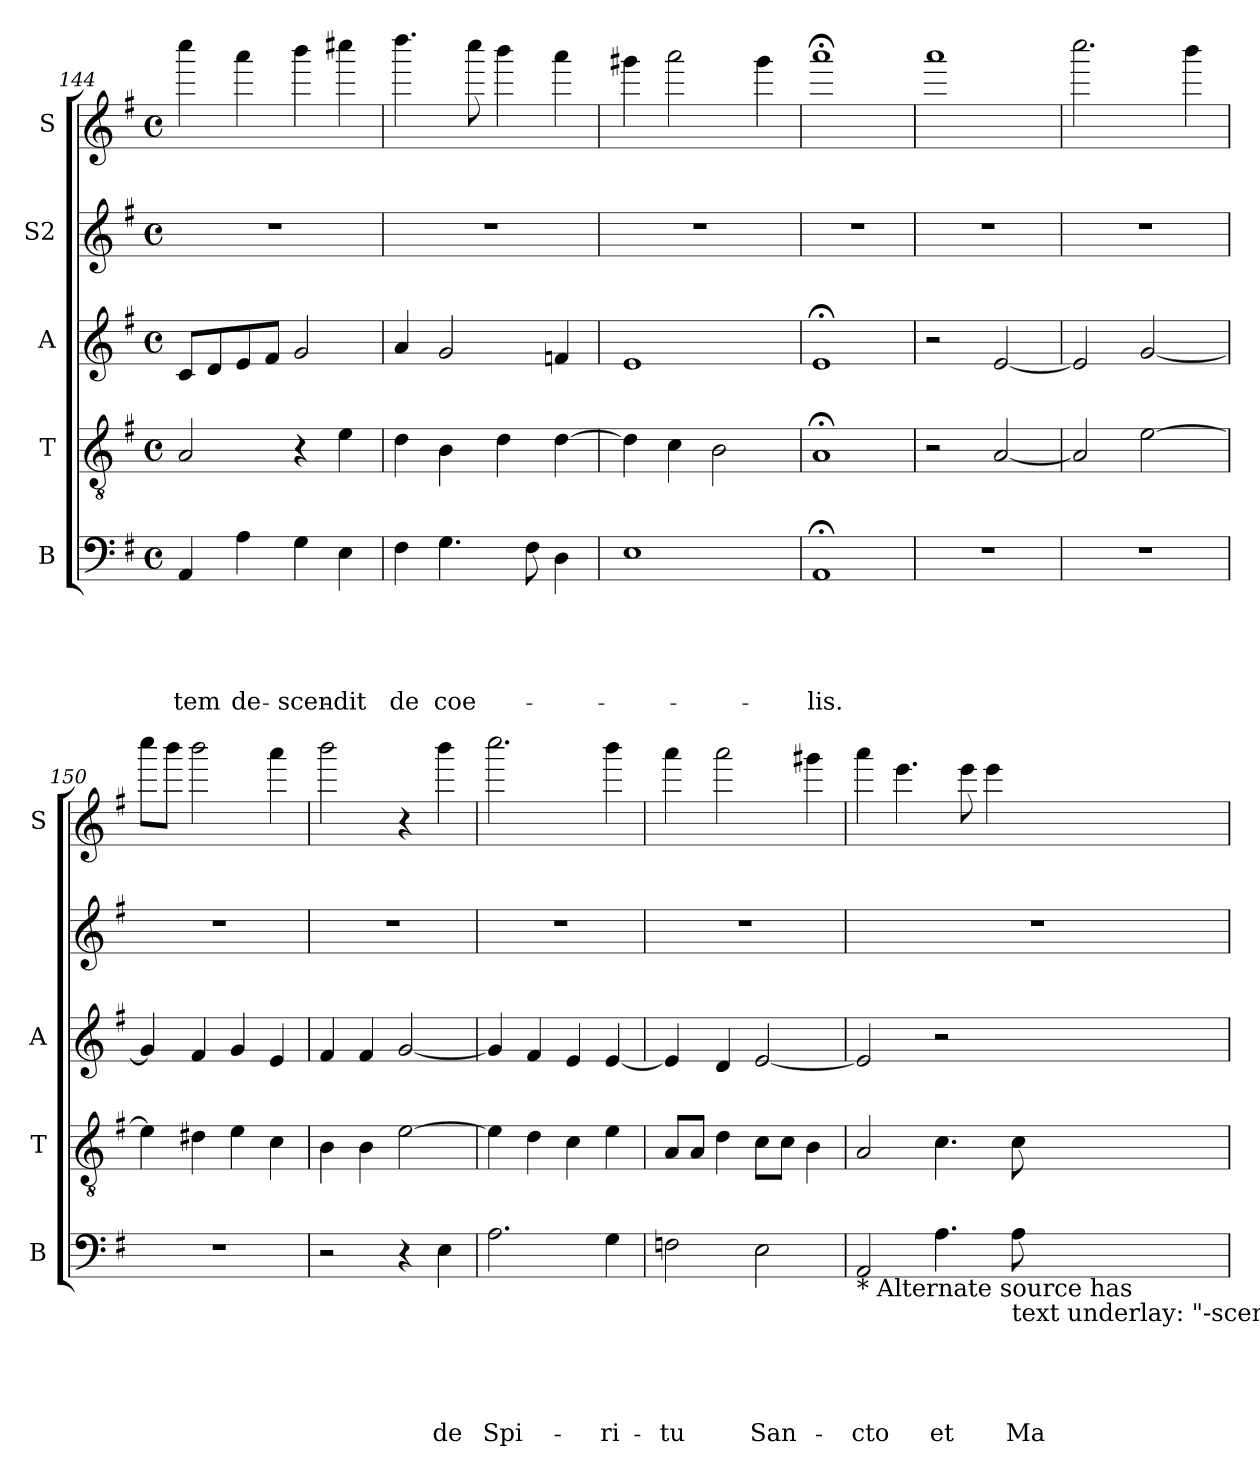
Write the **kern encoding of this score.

**kern	**text	**text	**text	**text	**text	**kern	**kern	**kern	**kern
*part5	*part5	*part5	*part5	*part5	*part5	*part4	*part3	*part2	*part1
*staff5	*staff5	*staff5	*staff5	*staff5	*staff5	*staff4	*staff3	*staff2	*staff1
*I"B	*	*	*	*	*	*I"T	*I"A	*I"S2	*I"S
*I'B	*	*	*	*	*	*I'T	*I'A	*	*I'S
*clefF4	*	*	*	*	*	*clefGv2	*clefG2	*clefG2	*clefG2
*k[f#]	*	*	*	*	*	*k[f#]	*k[f#]	*k[f#]	*k[f#]
*G:	*	*	*	*	*	*G:	*G:	*G:	*G:
*M4/4	*	*	*	*	*	*M4/4	*M4/4	*M4/4	*M4/4
*met(c)	*	*	*	*	*	*met(c)	*met(c)	*met(c)	*met(c)
=144	=144	=144	=144	=144	=144	=144	=144	=144	=144
!	!	!	!	!	!LO:LY:b	!	!	!	!
4AA/	.	.	.	.	-tem	2A/	8c/L	1r	4cccc\
.	.	.	.	.	.	.	8d/	.	.
!	!	!	!	!	!LO:LY:b	!	!	!	!
4A\	.	.	.	.	de-	.	8e/	.	4aaa\
.	.	.	.	.	.	.	8f#/J	.	.
!	!	!	!	!	!LO:LY:b	!	!	!	!
4G\	.	.	.	.	-scen-	4r	2g/	.	4bbb\
!	!	!	!	!	!LO:LY:b:rj	!	!	!	!
4E\	.	.	.	.	-dit	4e\	.	.	4cccc#X\
=145	=145	=145	=145	=145	=145	=145	=145	=145	=145
!	!	!	!	!	!LO:LY:b	!	!	!	!
4F#\	.	.	.	.	de	4d\	4a/	1r	4.dddd\
!	!	!	!	!	!LO:LY:b	!	!	!	!
4.G\	.	.	.	.	coe-	4B\	2g/	.	.
.	.	.	.	.	.	.	.	.	8cccc\
.	.	.	.	.	.	4d\	.	.	4bbb\
8F#\	.	.	.	.	.	.	.	.	.
4D\	.	.	.	.	.	[>4d\	4fn/	.	4aaa\
=146	=146	=146	=146	=146	=146	=146	=146	=146	=146
1E	.	.	.	.	.	4d\]	1e	1r	4ggg#X\
.	.	.	.	.	.	4c\	.	.	2aaa\
.	.	.	.	.	.	2B\	.	.	.
.	.	.	.	.	.	.	.	.	4ggg#\
=147	=147	=147	=147	=147	=147	=147	=147	=147	=147
!	!	!	!	!	!LO:LY:b	!	!	!	!
1AA;	.	.	.	.	-lis.	1A;	1e;	1r	1aaa;<
!!LO:LB:g=z
=148	=148	=148	=148	=148	=148	=148	=148	=148	=148
1r	.	.	.	.	.	2r	2r	1r	1aaa
.	.	.	.	.	.	[<2A/	[<2e/	.	.
=149	=149	=149	=149	=149	=149	=149	=149	=149	=149
1r	.	.	.	.	.	2A/]	2e/]	1r	2.cccc\
.	.	.	.	.	.	[>2e\	[<2g/	.	.
.	.	.	.	.	.	.	.	.	4bbb\
=150	=150	=150	=150	=150	=150	=150	=150	=150	=150
1r	.	.	.	.	.	4e\]	4g/]	1r	8cccc\L
.	.	.	.	.	.	.	.	.	8bbb\J
.	.	.	.	.	.	4d#X\	4f#/	.	2bbb\
.	.	.	.	.	.	4e\	4g/	.	.
.	.	.	.	.	.	4c\	4e/	.	4aaa\
=151	=151	=151	=151	=151	=151	=151	=151	=151	=151
2r	.	.	.	.	.	4B\	4f#/	1r	2bbb\
.	.	.	.	.	.	4B\	4f#/	.	.
4r	.	.	.	.	.	[>2e\	[<2g/	.	4r
!	!	!	!	!	!LO:LY:b	!	!	!	!
4E\	.	.	.	.	de	.	.	.	4bbb\
=152	=152	=152	=152	=152	=152	=152	=152	=152	=152
!	!	!	!	!	!LO:LY:b	!	!	!	!
2.A\	.	.	.	.	Spi-	4e\]	4g/]	1r	2.cccc\
.	.	.	.	.	.	4d\	4f#/	.	.
.	.	.	.	.	.	4c\	4e/	.	.
!	!	!	!	!	!LO:LY:b	!	!	!	!
4G\	.	.	.	.	-ri-	4e\	[<4e/	.	4bbb\
=153	=153	=153	=153	=153	=153	=153	=153	=153	=153
!	!	!	!	!	!LO:LY:b	!	!	!	!
2Fn\	.	.	.	.	-tu	8A/L	4e/]	1r	4aaa\
.	.	.	.	.	.	8A/J	.	.	.
.	.	.	.	.	.	4d\	4d/	.	2aaa\
!	!	!	!	!	!LO:LY:b	!	!	!	!
2E\	.	.	.	.	San-	8c\L	[<2e/	.	.
.	.	.	.	.	.	8c\J	.	.	.
.	.	.	.	.	.	4B\	.	.	4ggg#X\
!!LO:LB:g=z
=154	=154	=154	=154	=154	=154	=154	=154	=154	=154
!LO:TX:b:t=* Alternate source has	!	!	!	!	!	!	!	!	!
!	!	!	!	!	!LO:LY:b	!	!	!	!
2AA/	.	.	.	.	-cto	2A/	2e/]	1r	4aaa\
.	.	.	.	.	.	.	.	.	4.eee\
!	!	!	!	!	!LO:LY:b	!	!	!	!
4.A\	.	.	.	.	et	4.c\	2r	.	.
.	.	.	.	.	.	.	.	.	8eee\
.	.	.	.	.	.	.	.	.	4eee\
!LO:TX:b:t=text underlay&colon; "-scen-"	!	!	!	!	!	!	!	!	!
!	!	!	!	!	!LO:LY:b	!	!	!	!
8A\	.	.	.	.	Ma-	8c\	.	.	.
=	=	=	=	=	=	=	=	=	=
*-	*-	*-	*-	*-	*-	*-	*-	*-	*-
